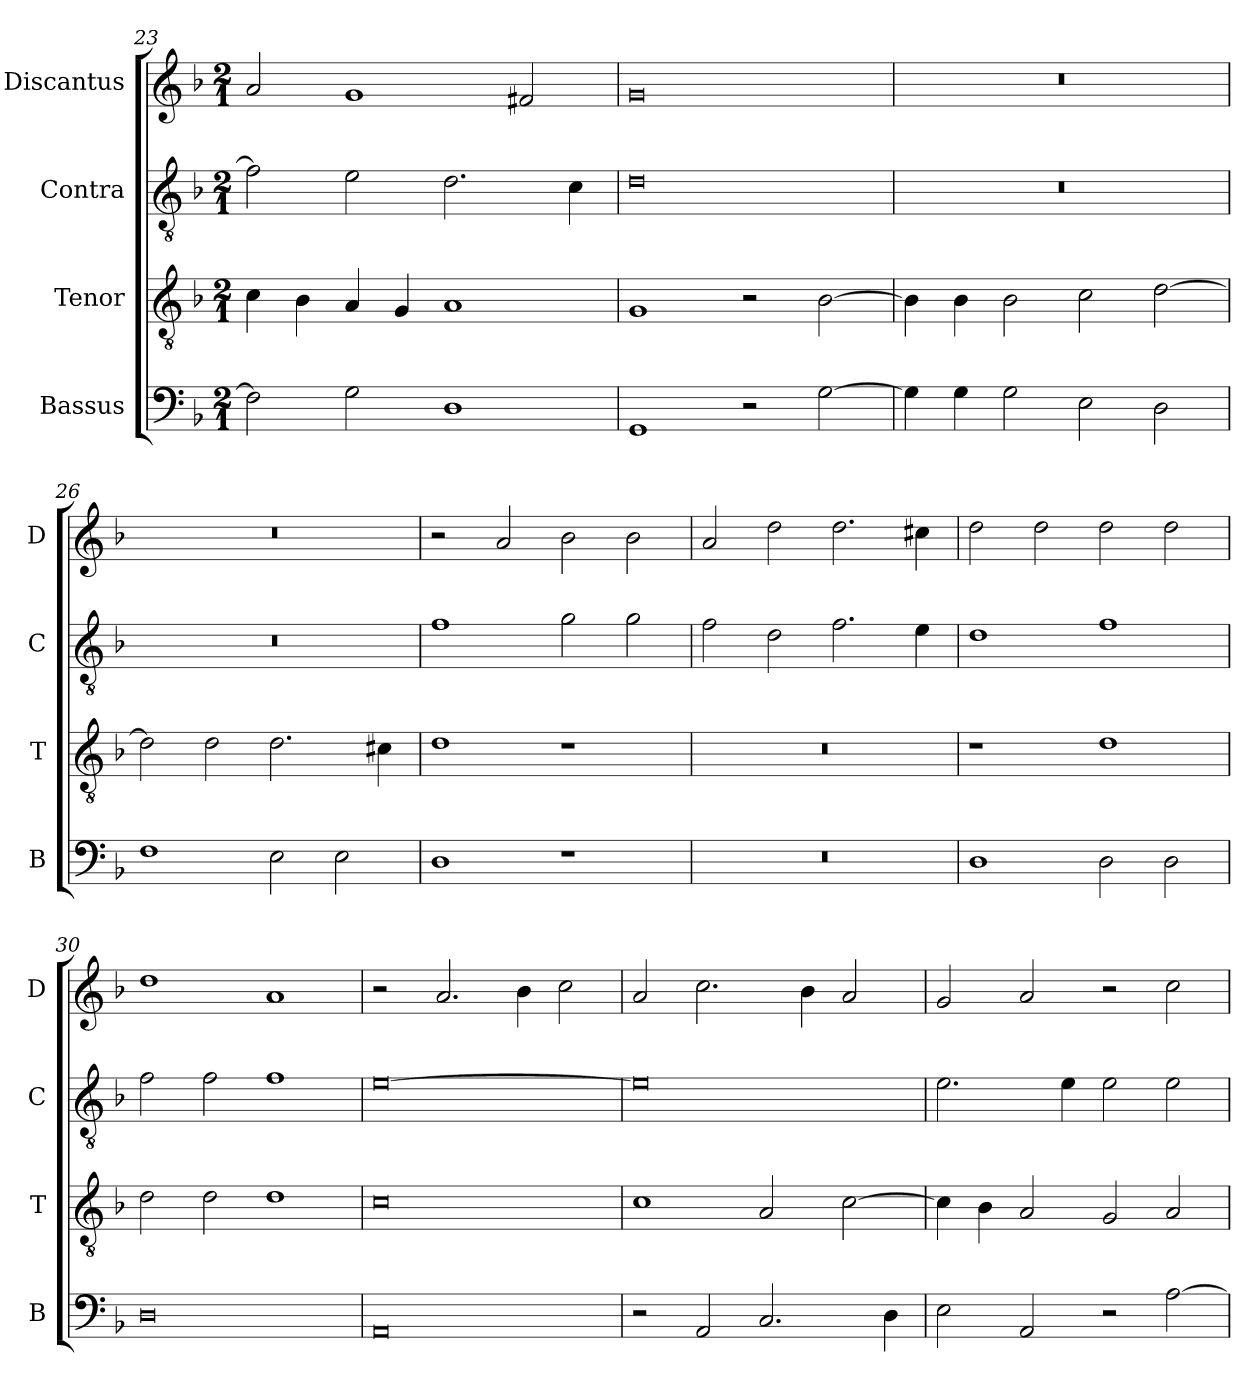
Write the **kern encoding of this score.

**kern	**kern	**kern	**kern
*part4	*part3	*part2	*part1
*staff4	*staff3	*staff2	*staff1
*I"Bassus	*I"Tenor	*I"Contra	*I"Discantus
*I'B	*I'T	*I'C	*I'D
*clefF4	*clefGv2	*clefGv2	*clefG2
*k[b-]	*k[b-]	*k[b-]	*k[b-]
*M2/1	*M2/1	*M2/1	*M2/1
=23	=23	=23	=23
2F\]	4c\	2f\]	2a/
.	4B-\	.	.
2G\	4A/	2e\	1g
.	4G/	.	.
1D	1A	2.d\	.
.	.	.	2f#X/
.	.	4c\	.
=24	=24	=24	=24
1GG	1G	0d	0g
2r	2r	.	.
[2G\	[2B-\	.	.
=25	=25	=25	=25
4G\]	4B-\]	0r	0r
4G\	4B-\	.	.
2G\	2B-\	.	.
2E\	2c\	.	.
2D\	[2d\	.	.
=26	=26	=26	=26
1F	2d\]	0r	0r
.	2d\	.	.
2E\	2.d\	.	.
2E\	.	.	.
.	4c#X\	.	.
=27	=27	=27	=27
1D	1d	1f	2r
.	.	.	2a/
1r	1r	2g\	2b-\
.	.	2g\	2b-\
=28	=28	=28	=28
0r	0r	2f\	2a/
.	.	2d\	2dd\
.	.	2.f\	2.dd\
.	.	4e\	4cc#X\
=29	=29	=29	=29
1D	1r	1d	2dd\
.	.	.	2dd\
2D\	1d	1f	2dd\
2D\	.	.	2dd\
=30	=30	=30	=30
0D	2d\	2f\	1dd
.	2d\	2f\	.
.	1d	1f	1a
=31	=31	=31	=31
0AA	0c	[0e	2r
.	.	.	2.a/
.	.	.	4b-\
.	.	.	2cc\
=32	=32	=32	=32
2r	1c	0e]	2a/
2AA/	.	.	2.cc\
2.C/	2A/	.	.
.	.	.	4b-\
.	[2c\	.	2a/
4D\	.	.	.
=33	=33	=33	=33
2E\	4c\]	2.e\	2g/
.	4B-\	.	.
2AA/	2A/	.	2a/
.	.	4e\	.
2r	2G/	2e\	2r
[2A\	2A/	2e\	2cc\
=	=	=	=
*-	*-	*-	*-
